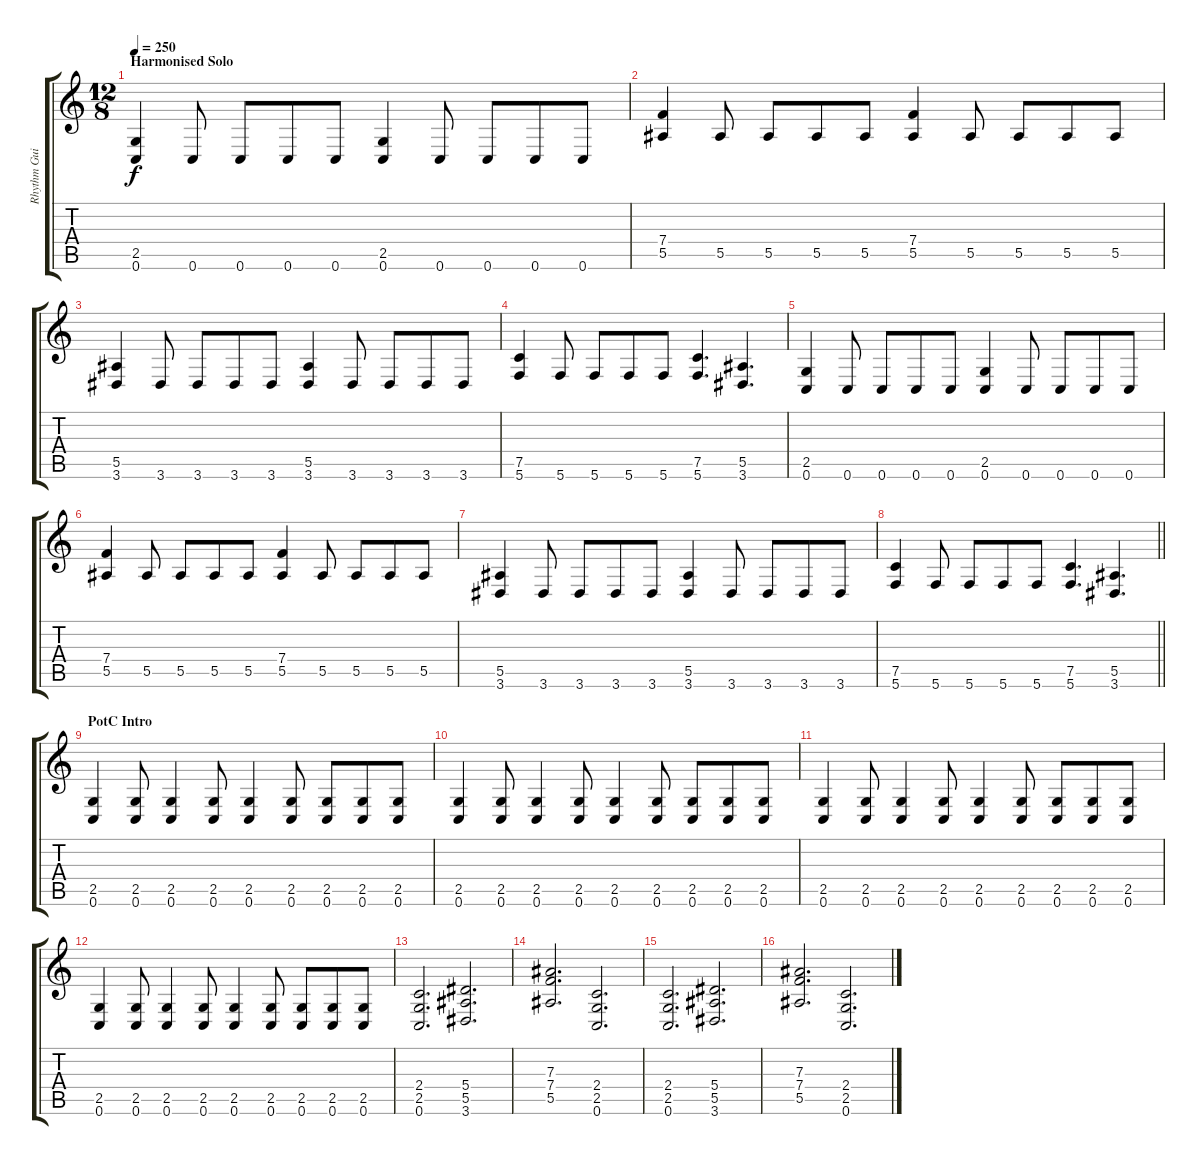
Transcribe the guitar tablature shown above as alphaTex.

\track ("Rhythm Guitar" "Rhythm Gui") {instrument distortionguitar}
\staff {score tabs}
\tuning (C4 G3 Eb3 Bb2 F2 C2) {hide}
\ts (12 8)
\section ("" "Harmonised Solo")
\tempo 250
\clef g2
\ks c
(2.5 0.6).4{dy f} 0.6.8 0.6.8 0.6.8 0.6.8 (2.5 0.6).4 0.6.8 0.6.8 0.6.8 0.6.8 |
(7.4 5.5).4 5.5.8 5.5.8 5.5.8 5.5.8 (7.4 5.5).4 5.5.8 5.5.8 5.5.8 5.5.8 |
(5.5 3.6).4 3.6.8 3.6.8 3.6.8 3.6.8 (5.5 3.6).4 3.6.8 3.6.8 3.6.8 3.6.8 |
(7.5 5.6).4 5.6.8 5.6.8 5.6.8 5.6.8 (7.5 5.6).4{d} (5.5 3.6).4{d} |
(2.5 0.6).4 0.6.8 0.6.8 0.6.8 0.6.8 (2.5 0.6).4 0.6.8 0.6.8 0.6.8 0.6.8 |
(7.4 5.5).4 5.5.8 5.5.8 5.5.8 5.5.8 (7.4 5.5).4 5.5.8 5.5.8 5.5.8 5.5.8 |
(5.5 3.6).4 3.6.8 3.6.8 3.6.8 3.6.8 (5.5 3.6).4 3.6.8 3.6.8 3.6.8 3.6.8 |
\barLineRight lightlight
(7.5 5.6).4 5.6.8 5.6.8 5.6.8 5.6.8 (7.5 5.6).4{d} (5.5 3.6).4{d} |
\section ("" "PotC Intro")
(2.5 0.6).4 (2.5 0.6).8 (2.5 0.6).4 (2.5 0.6).8 (2.5 0.6).4 (2.5 0.6).8 (2.5 0.6).8 (2.5 0.6).8 (2.5 0.6).8 |
(2.5 0.6).4 (2.5 0.6).8 (2.5 0.6).4 (2.5 0.6).8 (2.5 0.6).4 (2.5 0.6).8 (2.5 0.6).8 (2.5 0.6).8 (2.5 0.6).8 |
(2.5 0.6).4 (2.5 0.6).8 (2.5 0.6).4 (2.5 0.6).8 (2.5 0.6).4 (2.5 0.6).8 (2.5 0.6).8 (2.5 0.6).8 (2.5 0.6).8 |
(2.5 0.6).4 (2.5 0.6).8 (2.5 0.6).4 (2.5 0.6).8 (2.5 0.6).4 (2.5 0.6).8 (2.5 0.6).8 (2.5 0.6).8 (2.5 0.6).8 |
(2.4 2.5 0.6).2{d} (5.4 5.5 3.6).2{d} |
(7.3 7.4 5.5).2{d} (2.4 2.5 0.6).2{d} |
(2.4 2.5 0.6).2{d} (5.4 5.5 3.6).2{d} |
(7.3 7.4 5.5).2{d} (2.4 2.5 0.6).2{d}
